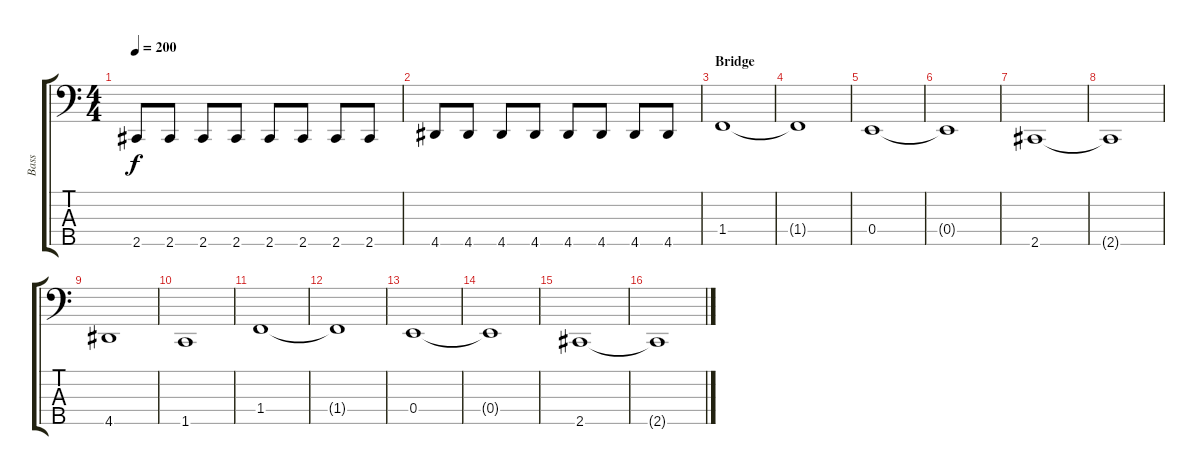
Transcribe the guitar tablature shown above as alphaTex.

\track ("Bass" "Bass") {instrument electricbasspick}
\staff {score tabs}
\tuning (G2 D2 A1 E1 B0) {hide}
\ts (4 4)
\tempo 200
\clef f4
\ks c
2.5.8{dy f} 2.5.8 2.5.8 2.5.8 2.5.8 2.5.8 2.5.8 2.5.8 |
4.5.8 4.5.8 4.5.8 4.5.8 4.5.8 4.5.8 4.5.8 4.5.8 |
\section ("" "Bridge")
1.4.1 |
1.4{t}.1 |
0.4.1 |
0.4{t}.1 |
2.5.1 |
2.5{t}.1 |
4.5.1 |
1.5.1 |
1.4.1 |
1.4{t}.1 |
0.4.1 |
0.4{t}.1 |
2.5.1 |
2.5{t}.1
